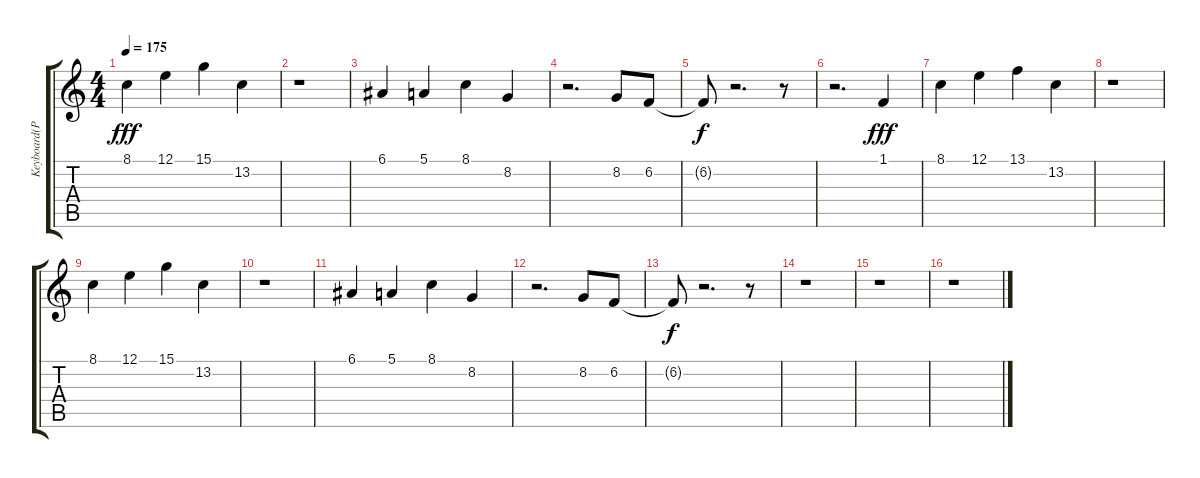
\track ("Keyboard(Piano)" "Keyboard(P") {instrument acousticgrandpiano}
\staff {score tabs}
\tuning (E4 B3 G3 D3 A2 E2) {hide}
\ts (4 4)
\tempo 175
\clef g2
\ks c
8.1.4{dy fff} 12.1.4 15.1.4 13.2.4 |
r.1 |
6.1.4 5.1.4 8.1.4 8.2.4 |
r.2{d} 8.2.8 6.2.8 |
6.2{t}.8{dy f} r.2{d} r.8 |
r.2{d} 1.1.4{dy fff} |
8.1.4 12.1.4 13.1.4 13.2.4 |
r.1 |
8.1.4 12.1.4 15.1.4 13.2.4 |
r.1 |
6.1.4 5.1.4 8.1.4 8.2.4 |
r.2{d} 8.2.8 6.2.8 |
6.2{t}.8{dy f} r.2{d} r.8 |
r.1 |
r.1 |
r.1
